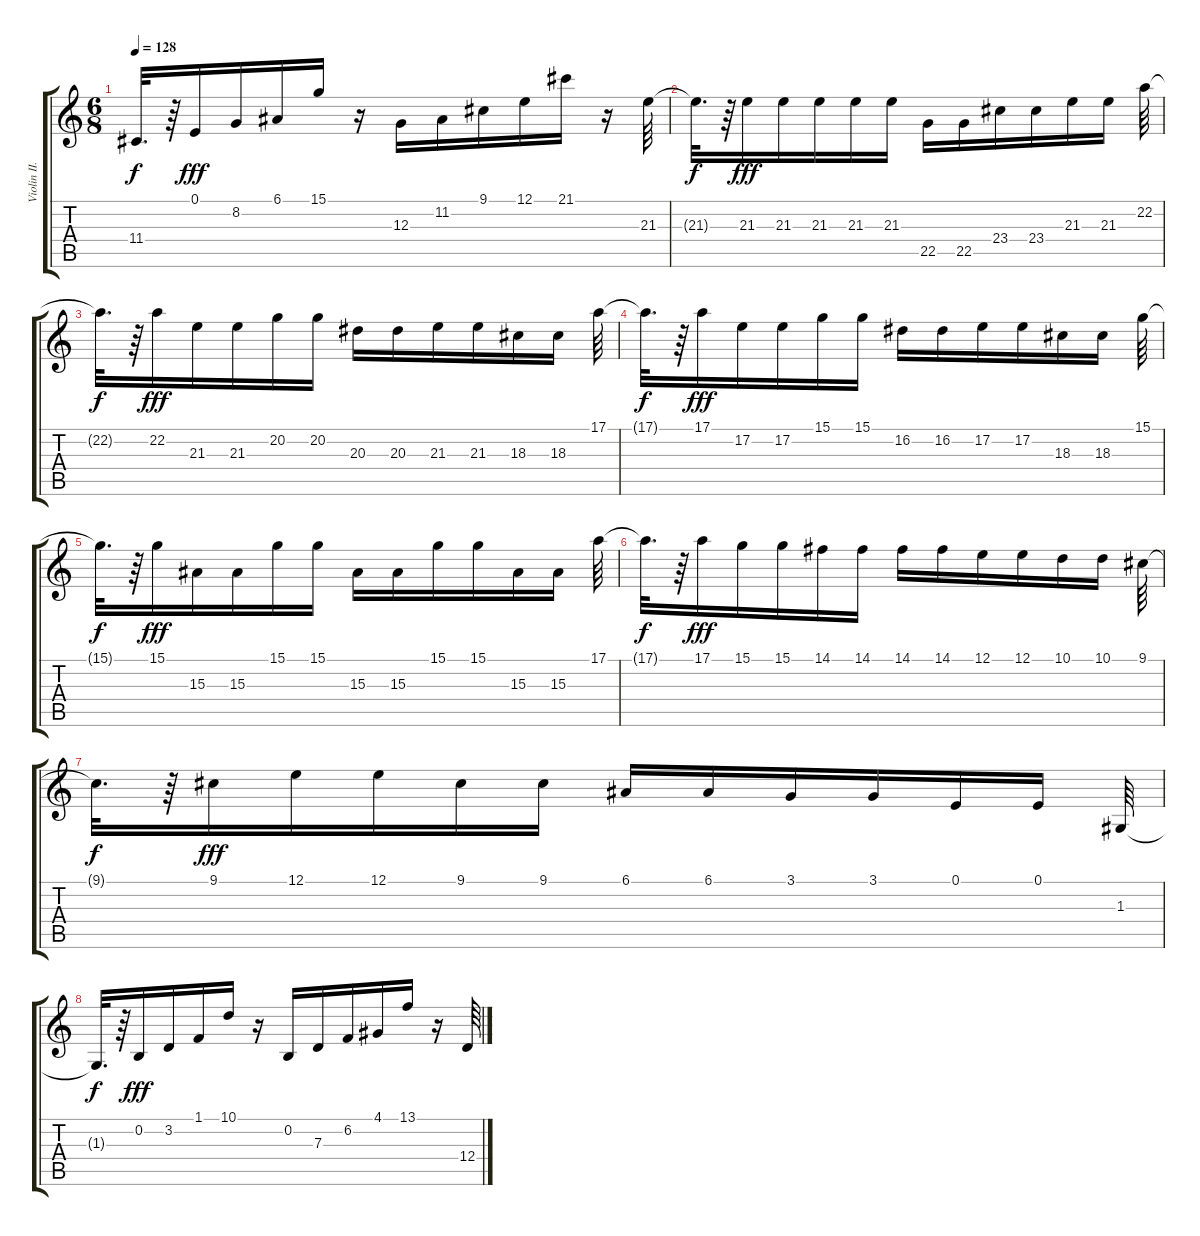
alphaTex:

\track ("Violin II." "Violin II.") {instrument pizzicatostrings}
\staff {score tabs}
\tuning (E4 B3 G3 D3 A2 E2) {hide}
\ts (6 8)
\tempo 128
\clef g2
\ks c
11.4{t}.32{d dy f} r.64 0.1.16{dy fff} 8.2.16 6.1.16 15.1.16 r.16 12.3.16 11.2.16 9.1.16 12.1.16 21.1.16 r.16 21.3.64 |
21.3{t}.32{d dy f} r.64 21.3.16{dy fff} 21.3.16 21.3.16 21.3.16 21.3.16 22.5.16 22.5.16 23.4.16 23.4.16 21.3.16 21.3.16 22.2.64 |
22.2{t}.32{d dy f} r.64 22.2.16{dy fff} 21.3.16 21.3.16 20.2.16 20.2.16 20.3.16 20.3.16 21.3.16 21.3.16 18.3.16 18.3.16 17.1.64 |
17.1{t}.32{d dy f} r.64 17.1.16{dy fff} 17.2.16 17.2.16 15.1.16 15.1.16 16.2.16 16.2.16 17.2.16 17.2.16 18.3.16 18.3.16 15.1.64 |
15.1{t}.32{d dy f} r.64 15.1.16{dy fff} 15.3.16 15.3.16 15.1.16 15.1.16 15.3.16 15.3.16 15.1.16 15.1.16 15.3.16 15.3.16 17.1.64 |
17.1{t}.32{d dy f} r.64 17.1.16{dy fff} 15.1.16 15.1.16 14.1.16 14.1.16 14.1.16 14.1.16 12.1.16 12.1.16 10.1.16 10.1.16 9.1.64 |
9.1{t}.32{d dy f} r.64 9.1.16{dy fff} 12.1.16 12.1.16 9.1.16 9.1.16 6.1.16 6.1.16 3.1.16 3.1.16 0.1.16 0.1.16 1.3.64 |
1.3{t}.32{d dy f} r.64 0.2.16{dy fff} 3.2.16 1.1.16 10.1.16 r.16 0.2.16 7.3.16 6.2.16 4.1.16 13.1.16 r.16 12.4.64
